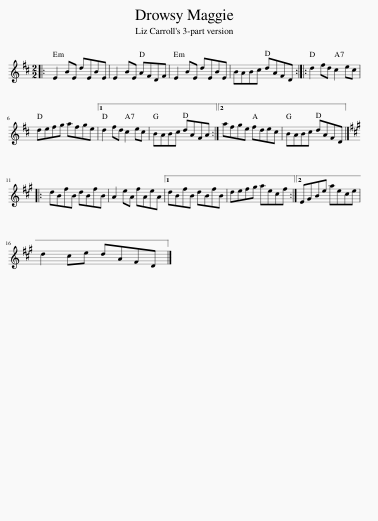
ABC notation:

X:1
L:1/8
M:2/2
I:linebreak $
K:D
V:1 treble
V:1
|: E2 BE dEBE | E2 BE AFDF | E2 BE dEBE | BABc dAFD :: d2 fd c2 ec |$ %5
 defg afge |1 d2 fd c2 ec | BABc dAFA :|2 afge fdec | BABc dAFD |]:$ %10
[K:A] dBfB dBfB | A2 eA fAeA |1 dBfB dBfB | defg aecf :|2 EGBe aece |$ %15
 d2 ce dAFD |] %16
